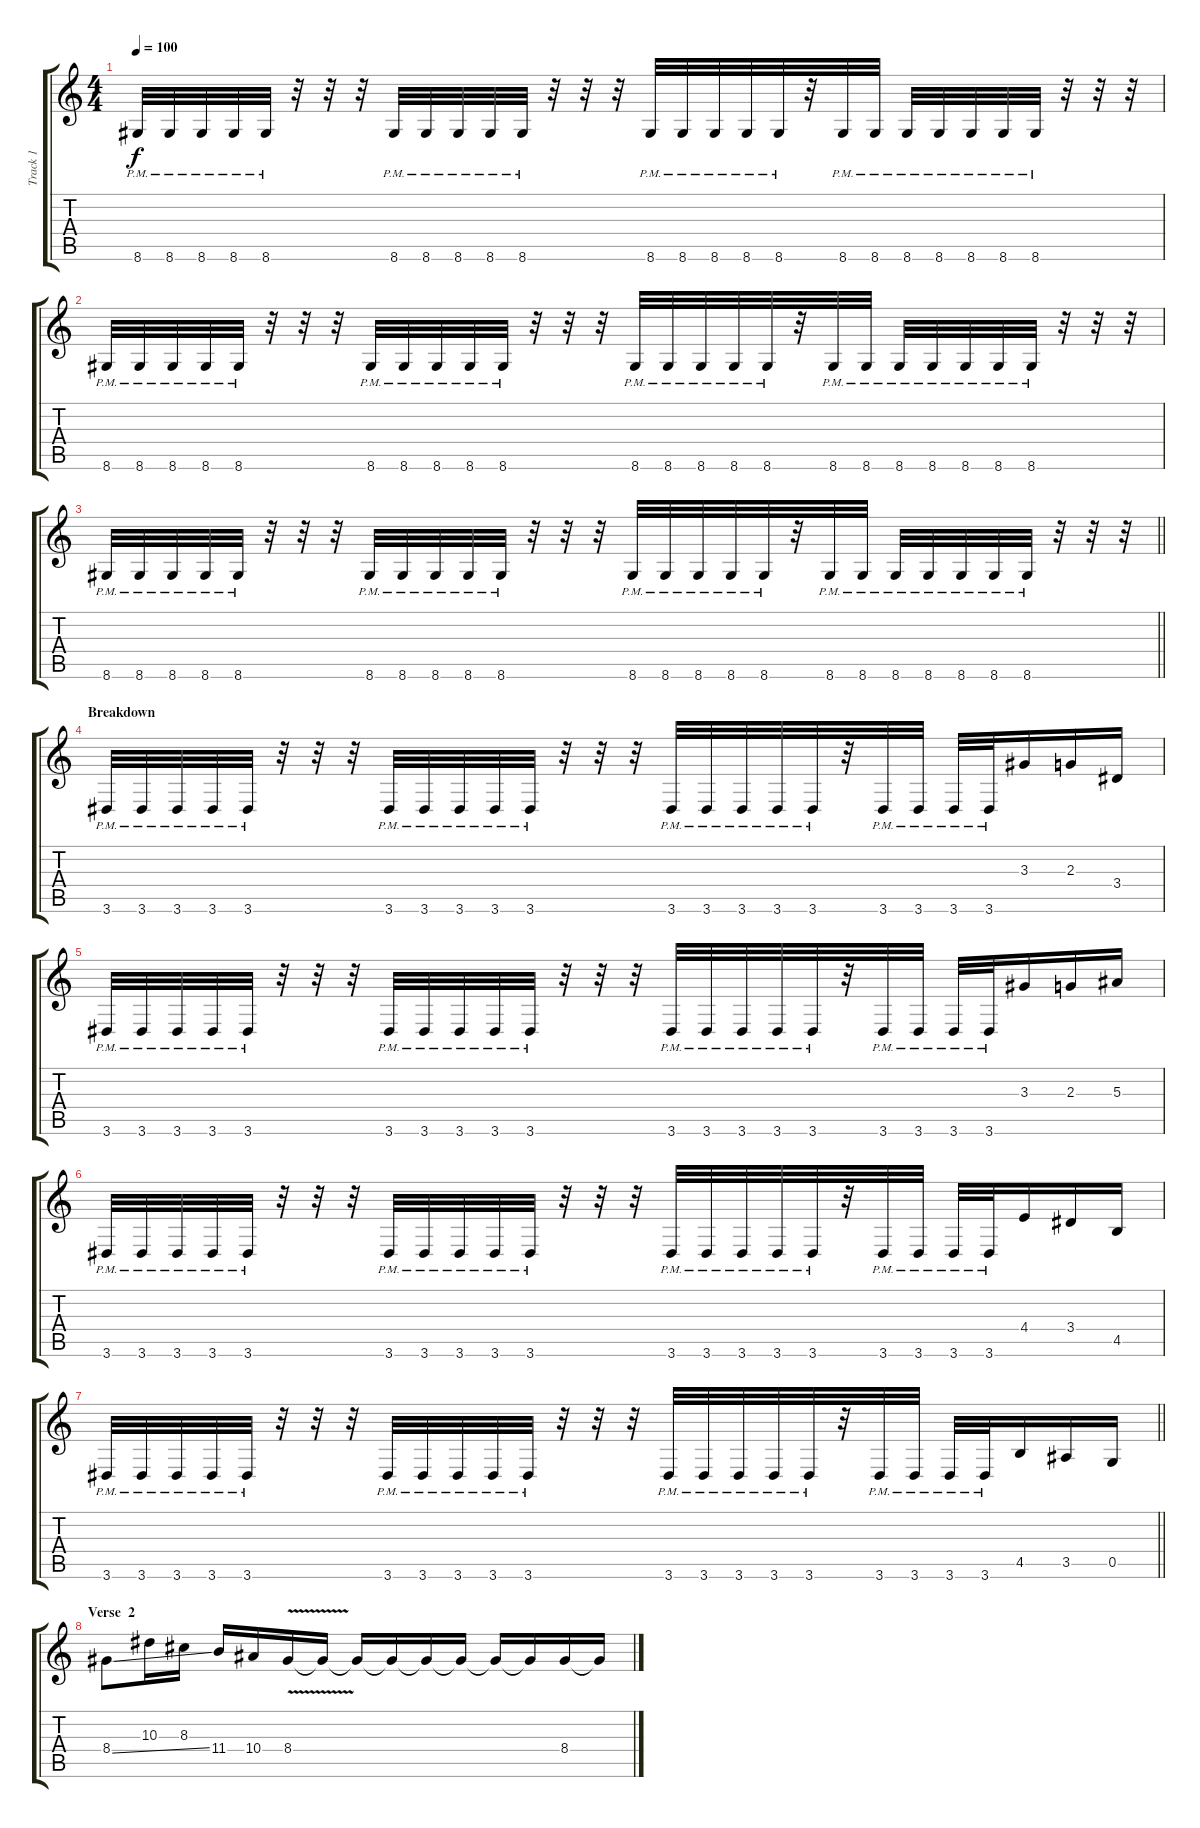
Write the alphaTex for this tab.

\track ("Track 1" "Track 1") {instrument distortionguitar}
\staff {score tabs}
\tuning (D4 A3 F3 C3 G2 C2) {hide}
\ts (4 4)
\tempo 100
\clef g2
\ks c
8.6{pm}.32{dy f} 8.6{pm}.32 8.6{pm}.32 8.6{pm}.32 8.6{pm}.32 r.32 r.32 r.32 8.6{pm}.32 8.6{pm}.32 8.6{pm}.32 8.6{pm}.32 8.6{pm}.32 r.32 r.32 r.32 8.6{pm}.32 8.6{pm}.32 8.6{pm}.32 8.6{pm}.32 8.6{pm}.32 r.32 8.6{pm}.32 8.6{pm}.32 8.6{pm}.32 8.6{pm}.32 8.6{pm}.32 8.6{pm}.32 8.6{pm}.32 r.32 r.32 r.32 |
8.6{pm}.32 8.6{pm}.32 8.6{pm}.32 8.6{pm}.32 8.6{pm}.32 r.32 r.32 r.32 8.6{pm}.32 8.6{pm}.32 8.6{pm}.32 8.6{pm}.32 8.6{pm}.32 r.32 r.32 r.32 8.6{pm}.32 8.6{pm}.32 8.6{pm}.32 8.6{pm}.32 8.6{pm}.32 r.32 8.6{pm}.32 8.6{pm}.32 8.6{pm}.32 8.6{pm}.32 8.6{pm}.32 8.6{pm}.32 8.6{pm}.32 r.32 r.32 r.32 |
\barLineRight lightlight
8.6{pm}.32 8.6{pm}.32 8.6{pm}.32 8.6{pm}.32 8.6{pm}.32 r.32 r.32 r.32 8.6{pm}.32 8.6{pm}.32 8.6{pm}.32 8.6{pm}.32 8.6{pm}.32 r.32 r.32 r.32 8.6{pm}.32 8.6{pm}.32 8.6{pm}.32 8.6{pm}.32 8.6{pm}.32 r.32 8.6{pm}.32 8.6{pm}.32 8.6{pm}.32 8.6{pm}.32 8.6{pm}.32 8.6{pm}.32 8.6{pm}.32 r.32 r.32 r.32 |
\section ("" "Breakdown")
3.6{pm}.32 3.6{pm}.32 3.6{pm}.32 3.6{pm}.32 3.6{pm}.32 r.32 r.32 r.32 3.6{pm}.32 3.6{pm}.32 3.6{pm}.32 3.6{pm}.32 3.6{pm}.32 r.32 r.32 r.32 3.6{pm}.32 3.6{pm}.32 3.6{pm}.32 3.6{pm}.32 3.6{pm}.32 r.32 3.6{pm}.32 3.6{pm}.32 3.6{pm}.32 3.6{pm}.32 3.3.16 2.3.16 3.4.16 |
3.6{pm}.32 3.6{pm}.32 3.6{pm}.32 3.6{pm}.32 3.6{pm}.32 r.32 r.32 r.32 3.6{pm}.32 3.6{pm}.32 3.6{pm}.32 3.6{pm}.32 3.6{pm}.32 r.32 r.32 r.32 3.6{pm}.32 3.6{pm}.32 3.6{pm}.32 3.6{pm}.32 3.6{pm}.32 r.32 3.6{pm}.32 3.6{pm}.32 3.6{pm}.32 3.6{pm}.32 3.3.16 2.3.16 5.3.16 |
3.6{pm}.32 3.6{pm}.32 3.6{pm}.32 3.6{pm}.32 3.6{pm}.32 r.32 r.32 r.32 3.6{pm}.32 3.6{pm}.32 3.6{pm}.32 3.6{pm}.32 3.6{pm}.32 r.32 r.32 r.32 3.6{pm}.32 3.6{pm}.32 3.6{pm}.32 3.6{pm}.32 3.6{pm}.32 r.32 3.6{pm}.32 3.6{pm}.32 3.6{pm}.32 3.6{pm}.32 4.4.16 3.4.16 4.5.16 |
\barLineRight lightlight
3.6{pm}.32 3.6{pm}.32 3.6{pm}.32 3.6{pm}.32 3.6{pm}.32 r.32 r.32 r.32 3.6{pm}.32 3.6{pm}.32 3.6{pm}.32 3.6{pm}.32 3.6{pm}.32 r.32 r.32 r.32 3.6{pm}.32 3.6{pm}.32 3.6{pm}.32 3.6{pm}.32 3.6{pm}.32 r.32 3.6{pm}.32 3.6{pm}.32 3.6{pm}.32 3.6{pm}.32 4.5.16 3.5.16 0.5.16 |
\section ("" "Verse  2")
8.4{ss}.8 10.3.16 8.3.16 11.4.16 10.4.16 8.4{v}.16 8.4{t}.16 8.4{t}.16 8.4{t}.16 8.4{t}.16 8.4{t}.16 8.4{t}.16 8.4{t}.16 8.4.16 8.4{t}.16
